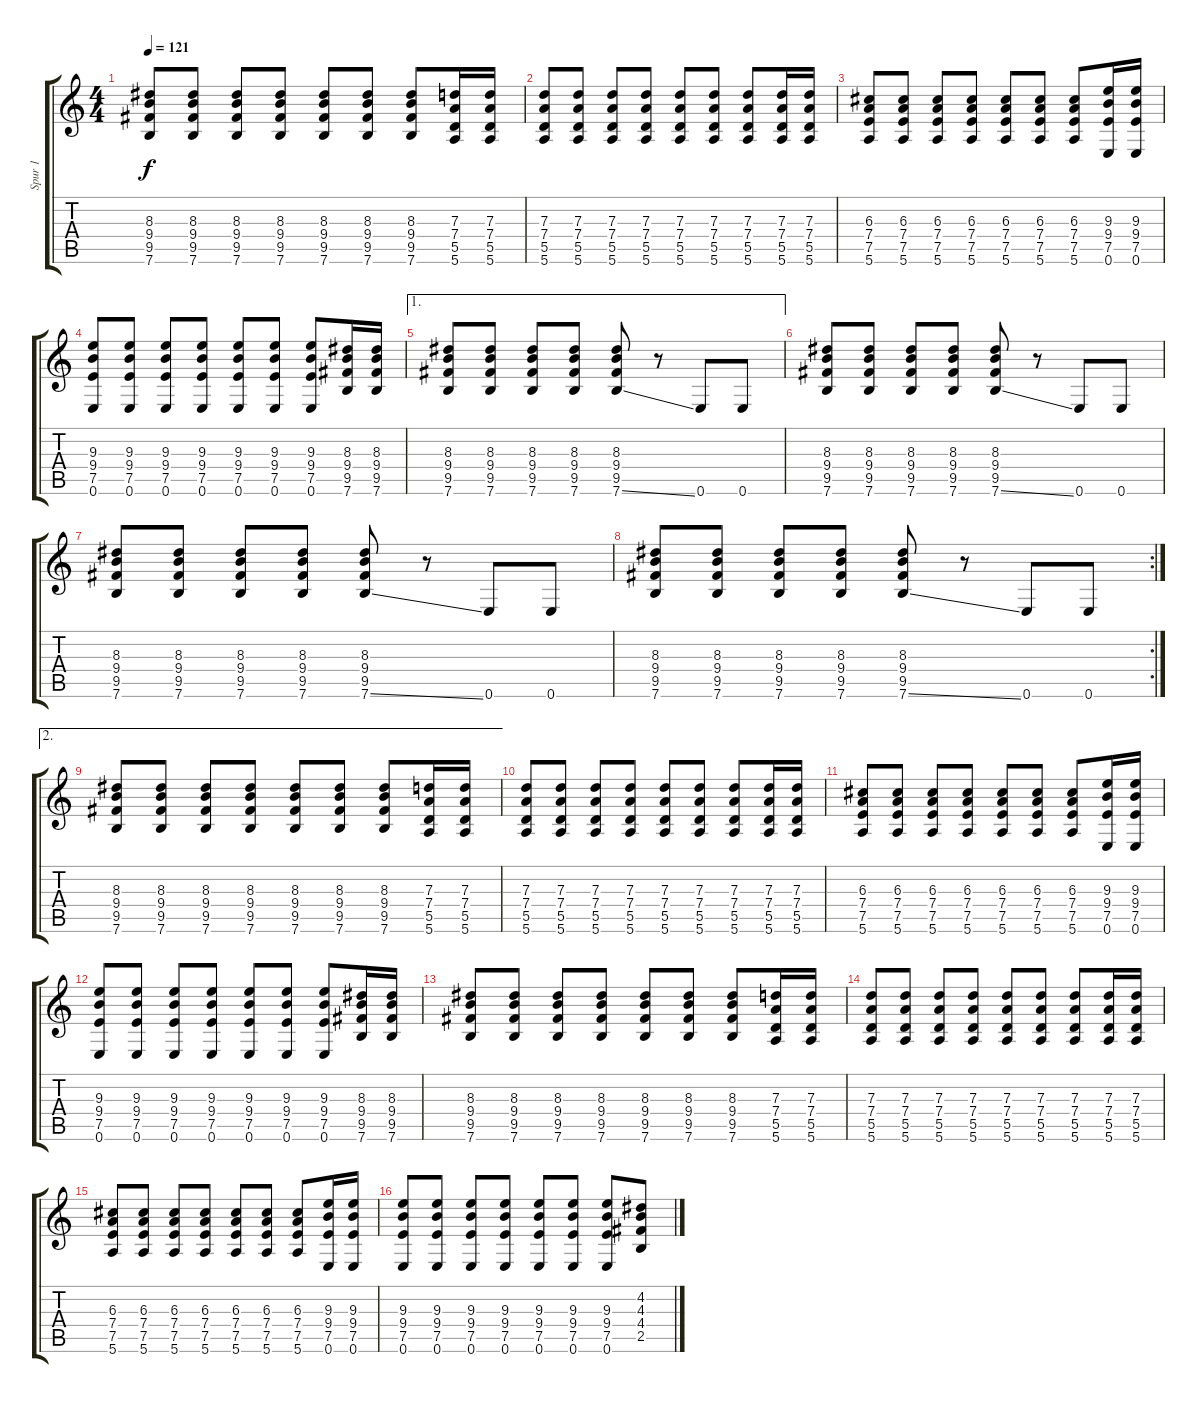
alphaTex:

\track ("Spur 1" "Spur 1") {instrument electricguitarclean}
\staff {score tabs}
\tuning (E4 B3 G3 D3 A2 E2) {hide}
\ts (4 4)
\tempo 121
\clef g2
\ks c
(8.3 9.4 9.5 7.6).8{dy f} (8.3 9.4 9.5 7.6).8 (8.3 9.4 9.5 7.6).8 (8.3 9.4 9.5 7.6).8 (8.3 9.4 9.5 7.6).8 (8.3 9.4 9.5 7.6).8 (8.3 9.4 9.5 7.6).8 (7.3 7.4 5.5 5.6).16 (7.3 7.4 5.5 5.6).16 |
(7.3 7.4 5.5 5.6).8 (7.3 7.4 5.5 5.6).8 (7.3 7.4 5.5 5.6).8 (7.3 7.4 5.5 5.6).8 (7.3 7.4 5.5 5.6).8 (7.3 7.4 5.5 5.6).8 (7.3 7.4 5.5 5.6).8 (7.3 7.4 5.5 5.6).16 (7.3 7.4 5.5 5.6).16 |
(6.3 7.4 7.5 5.6).8 (6.3 7.4 7.5 5.6).8 (6.3 7.4 7.5 5.6).8 (6.3 7.4 7.5 5.6).8 (6.3 7.4 7.5 5.6).8 (6.3 7.4 7.5 5.6).8 (6.3 7.4 7.5 5.6).8 (9.3 9.4 7.5 0.6).16 (9.3 9.4 7.5 0.6).16 |
(9.3 9.4 7.5 0.6).8 (9.3 9.4 7.5 0.6).8 (9.3 9.4 7.5 0.6).8 (9.3 9.4 7.5 0.6).8 (9.3 9.4 7.5 0.6).8 (9.3 9.4 7.5 0.6).8 (9.3 9.4 7.5 0.6).8 (8.3 9.4 9.5 7.6).16 (8.3 9.4 9.5 7.6).16 |
\ae 1
(8.3 9.4 9.5 7.6).8 (8.3 9.4 9.5 7.6).8 (8.3 9.4 9.5 7.6).8 (8.3 9.4 9.5 7.6).8 (8.3 9.4 9.5 7.6{ss}).8 r.8 0.6.8 0.6.8 |
(8.3 9.4 9.5 7.6).8 (8.3 9.4 9.5 7.6).8 (8.3 9.4 9.5 7.6).8 (8.3 9.4 9.5 7.6).8 (8.3 9.4 9.5 7.6{ss}).8 r.8 0.6.8 0.6.8 |
(8.3 9.4 9.5 7.6).8 (8.3 9.4 9.5 7.6).8 (8.3 9.4 9.5 7.6).8 (8.3 9.4 9.5 7.6).8 (8.3 9.4 9.5 7.6{ss}).8 r.8 0.6.8 0.6.8 |
\rc 2
(8.3 9.4 9.5 7.6).8 (8.3 9.4 9.5 7.6).8 (8.3 9.4 9.5 7.6).8 (8.3 9.4 9.5 7.6).8 (8.3 9.4 9.5 7.6{ss}).8 r.8 0.6.8 0.6.8 |
\ae 2
(8.3 9.4 9.5 7.6).8 (8.3 9.4 9.5 7.6).8 (8.3 9.4 9.5 7.6).8 (8.3 9.4 9.5 7.6).8 (8.3 9.4 9.5 7.6).8 (8.3 9.4 9.5 7.6).8 (8.3 9.4 9.5 7.6).8 (7.3 7.4 5.5 5.6).16 (7.3 7.4 5.5 5.6).16 |
(7.3 7.4 5.5 5.6).8 (7.3 7.4 5.5 5.6).8 (7.3 7.4 5.5 5.6).8 (7.3 7.4 5.5 5.6).8 (7.3 7.4 5.5 5.6).8 (7.3 7.4 5.5 5.6).8 (7.3 7.4 5.5 5.6).8 (7.3 7.4 5.5 5.6).16 (7.3 7.4 5.5 5.6).16 |
(6.3 7.4 7.5 5.6).8 (6.3 7.4 7.5 5.6).8 (6.3 7.4 7.5 5.6).8 (6.3 7.4 7.5 5.6).8 (6.3 7.4 7.5 5.6).8 (6.3 7.4 7.5 5.6).8 (6.3 7.4 7.5 5.6).8 (9.3 9.4 7.5 0.6).16 (9.3 9.4 7.5 0.6).16 |
(9.3 9.4 7.5 0.6).8 (9.3 9.4 7.5 0.6).8 (9.3 9.4 7.5 0.6).8 (9.3 9.4 7.5 0.6).8 (9.3 9.4 7.5 0.6).8 (9.3 9.4 7.5 0.6).8 (9.3 9.4 7.5 0.6).8 (8.3 9.4 9.5 7.6).16 (8.3 9.4 9.5 7.6).16 |
(8.3 9.4 9.5 7.6).8 (8.3 9.4 9.5 7.6).8 (8.3 9.4 9.5 7.6).8 (8.3 9.4 9.5 7.6).8 (8.3 9.4 9.5 7.6).8 (8.3 9.4 9.5 7.6).8 (8.3 9.4 9.5 7.6).8 (7.3 7.4 5.5 5.6).16 (7.3 7.4 5.5 5.6).16 |
(7.3 7.4 5.5 5.6).8 (7.3 7.4 5.5 5.6).8 (7.3 7.4 5.5 5.6).8 (7.3 7.4 5.5 5.6).8 (7.3 7.4 5.5 5.6).8 (7.3 7.4 5.5 5.6).8 (7.3 7.4 5.5 5.6).8 (7.3 7.4 5.5 5.6).16 (7.3 7.4 5.5 5.6).16 |
(6.3 7.4 7.5 5.6).8 (6.3 7.4 7.5 5.6).8 (6.3 7.4 7.5 5.6).8 (6.3 7.4 7.5 5.6).8 (6.3 7.4 7.5 5.6).8 (6.3 7.4 7.5 5.6).8 (6.3 7.4 7.5 5.6).8 (9.3 9.4 7.5 0.6).16 (9.3 9.4 7.5 0.6).16 |
(9.3 9.4 7.5 0.6).8 (9.3 9.4 7.5 0.6).8 (9.3 9.4 7.5 0.6).8 (9.3 9.4 7.5 0.6).8 (9.3 9.4 7.5 0.6).8 (9.3 9.4 7.5 0.6).8 (9.3 9.4 7.5 0.6).8 (4.2 4.3 4.4 2.5).8
